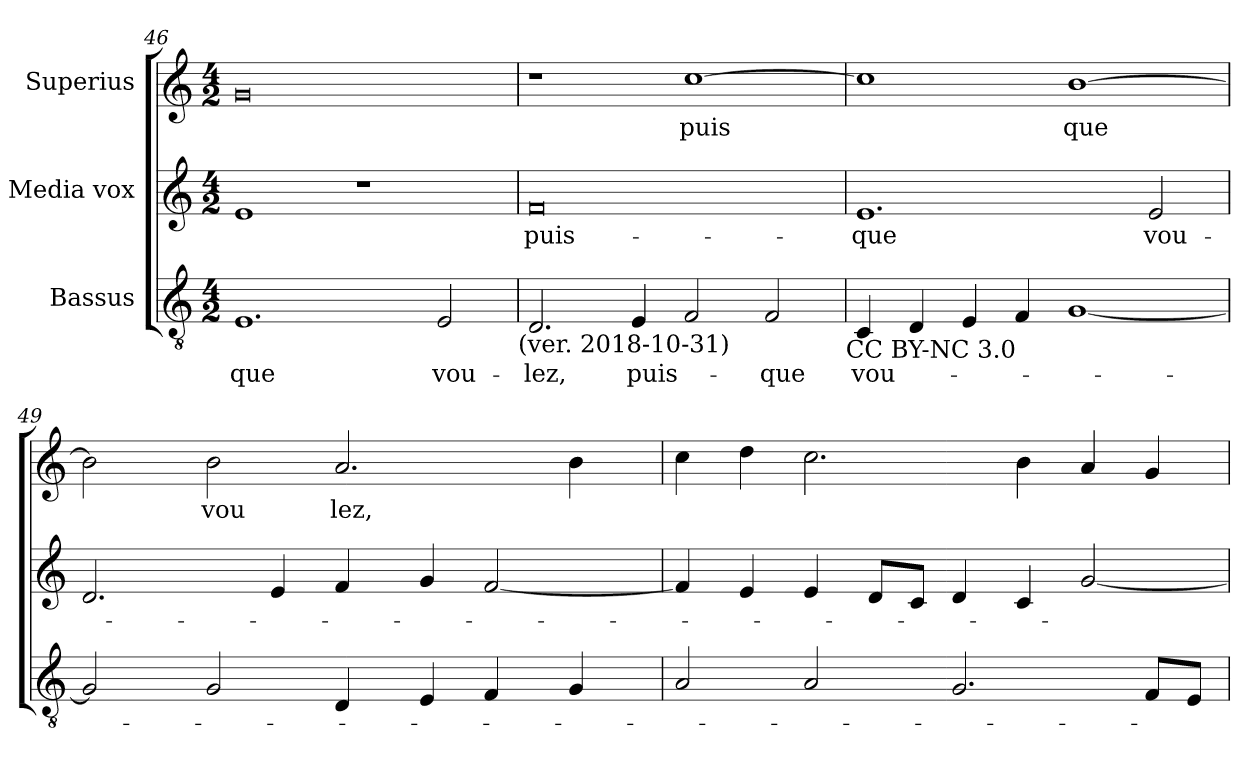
**kern	**text	**kern	**text	**kern	**text
*part3	*part3	*part2	*part2	*part1	*part1
*staff3	*staff3	*staff2	*staff2	*staff1	*staff1
*I"Bassus	*	*I"Media vox	*	*I"Superius	*
*clefGv2	*	*clefG2	*	*clefG2	*
*M4/2	*	*M4/2	*	*M4/2	*
=46	=46	=46	=46	=46	=46
!	!LO:LY:b:cj	!	!	!	!
1.E	-que	1e	.	0g	.
.	.	1r	.	.	.
!	!LO:LY:b:cj	!	!	!	!
2E/	vou-	.	.	.	.
!LO:TX:b:t=(ver. 2018-10-31)	!	!	!	!	!
=47	=47	=47	=47	=47	=47
!	!LO:LY:b	!	!LO:LY:b:cj	!	!
2.D/	-lez,	0f	puis-	1r	.
!	!LO:LY:b	!	!	!	!
4E/	puis-	.	.	.	.
!	!	!	!	!	!LO:LY:b
2F/	.	.	.	[>1cc	puis
!	!LO:LY:b:cj	!	!	!	!
2F/	-que	.	.	.	.
!LO:TX:b:t=CC BY-NC 3.0	!	!	!	!	!
=48	=48	=48	=48	=48	=48
!	!LO:LY:b	!	!LO:LY:b:cj	!	!
4C/	vou-	1.e	-que	1cc]	.
4D/	.	.	.	.	.
4E/	.	.	.	.	.
4F/	.	.	.	.	.
!	!	!	!	!	!LO:LY:b:cj
[>1G	.	.	.	[>1b	que
!	!	!	!LO:LY:b:cj	!	!
.	.	2e/	vou-	.	.
!!LO:PB:g=z
=49	=49	=49	=49	=49	=49
!LO:TX:a:t=lez,	!	!	!	!	!
*^	*	*	*	*	*
2G/]	16..ryy	.	2.d/	.	2b\]	.
.	1ryy	.	.	.	.	.
!	!	!	!	!	!	!LO:LY:b:cj
2G/	.	.	.	.	2b\	vou
.	.	.	4e/	.	.	.
!	!	!	!	!	!	!LO:LY:b
4D/	.	.	4f/	.	2.a/	lez,
.	2ryy	.	.	.	.	.
4E/	.	.	4g/	.	.	.
4F/	.	.	[<2f/	.	.	.
.	4ryy	.	.	.	.	.
4G/	.	.	.	.	4b\	.
.	8ryy	.	.	.	.	.
.	64ryy	.	.	.	.	.
*v	*v	*	*	*	*	*
=50	=50	=50	=50	=50	=50
2A/	.	4f/]	.	4cc\	.
.	.	4e/	.	4dd\	.
2A/	.	4e/	.	2.cc\	.
.	.	8d/L	.	.	.
.	.	8c/J	.	.	.
2.G/	.	4d/	.	.	.
.	.	4c/	.	4b\	.
.	.	[<2g/	.	4a/	.
8F/L	.	.	.	4g/	.
8E/J	.	.	.	.	.
=	=	=	=	=	=
*-	*-	*-	*-	*-	*-
